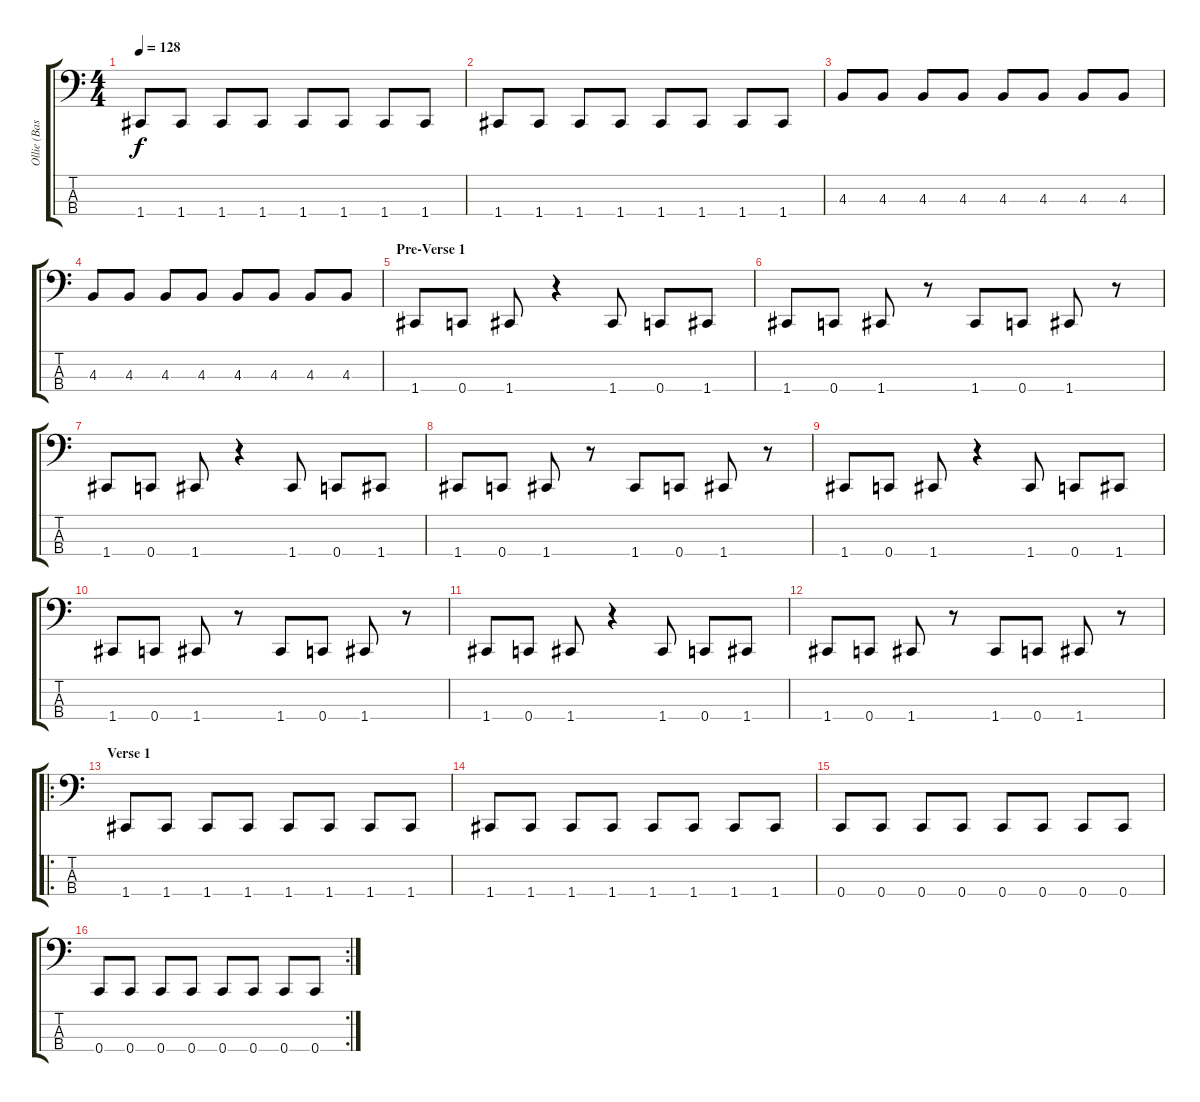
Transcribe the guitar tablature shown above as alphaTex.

\track ("Ollie (Bass)" "Ollie (Bas") {instrument electricbassfinger}
\staff {score tabs}
\tuning (F2 C2 G1 C1) {hide}
\ts (4 4)
\tempo 128
\clef f4
\ks c
1.4.8{dy f} 1.4.8 1.4.8 1.4.8 1.4.8 1.4.8 1.4.8 1.4.8 |
1.4.8 1.4.8 1.4.8 1.4.8 1.4.8 1.4.8 1.4.8 1.4.8 |
4.3.8 4.3.8 4.3.8 4.3.8 4.3.8 4.3.8 4.3.8 4.3.8 |
4.3.8 4.3.8 4.3.8 4.3.8 4.3.8 4.3.8 4.3.8 4.3.8 |
\section ("" "Pre-Verse 1")
1.4.8 0.4.8 1.4.8 r.4 1.4.8 0.4.8 1.4.8 |
1.4.8 0.4.8 1.4.8 r.8 1.4.8 0.4.8 1.4.8 r.8 |
1.4.8 0.4.8 1.4.8 r.4 1.4.8 0.4.8 1.4.8 |
1.4.8 0.4.8 1.4.8 r.8 1.4.8 0.4.8 1.4.8 r.8 |
1.4.8 0.4.8 1.4.8 r.4 1.4.8 0.4.8 1.4.8 |
1.4.8 0.4.8 1.4.8 r.8 1.4.8 0.4.8 1.4.8 r.8 |
1.4.8 0.4.8 1.4.8 r.4 1.4.8 0.4.8 1.4.8 |
1.4.8 0.4.8 1.4.8 r.8 1.4.8 0.4.8 1.4.8 r.8 |
\ro
\section ("" "Verse 1")
1.4.8 1.4.8 1.4.8 1.4.8 1.4.8 1.4.8 1.4.8 1.4.8 |
1.4.8 1.4.8 1.4.8 1.4.8 1.4.8 1.4.8 1.4.8 1.4.8 |
0.4.8 0.4.8 0.4.8 0.4.8 0.4.8 0.4.8 0.4.8 0.4.8 |
\rc 2
0.4.8 0.4.8 0.4.8 0.4.8 0.4.8 0.4.8 0.4.8 0.4.8
